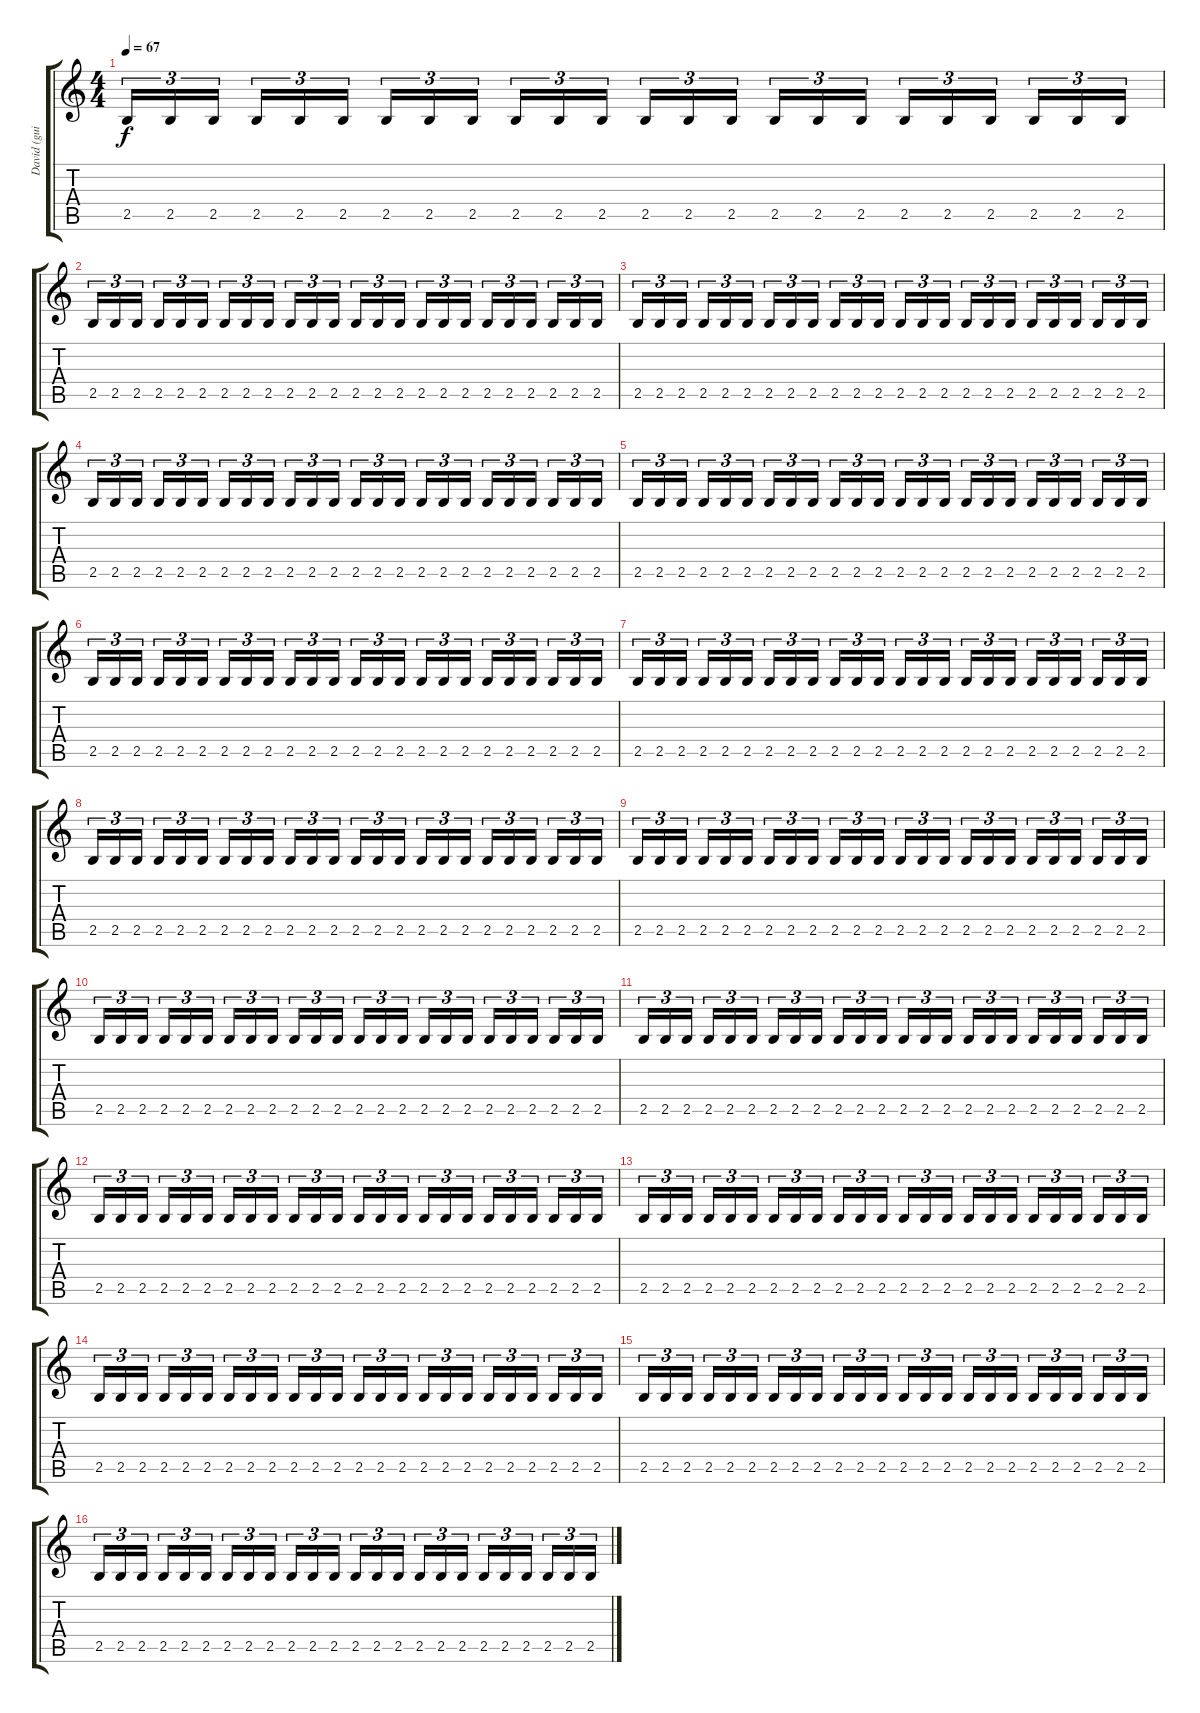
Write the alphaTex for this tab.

\track ("David (guitar dist.)" "David (gui") {instrument distortionguitar}
\staff {score tabs}
\tuning (E4 B3 G3 D3 A2 E2) {hide}
\ts (4 4)
\tempo 67
\clef g2
\ks c
2.5.16{tu (3 2) dy f} 2.5.16{tu (3 2)} 2.5.16{tu (3 2) beam splitsecondary} 2.5.16{tu (3 2)} 2.5.16{tu (3 2)} 2.5.16{tu (3 2)} 2.5.16{tu (3 2)} 2.5.16{tu (3 2)} 2.5.16{tu (3 2) beam splitsecondary} 2.5.16{tu (3 2)} 2.5.16{tu (3 2)} 2.5.16{tu (3 2)} 2.5.16{tu (3 2)} 2.5.16{tu (3 2)} 2.5.16{tu (3 2) beam splitsecondary} 2.5.16{tu (3 2)} 2.5.16{tu (3 2)} 2.5.16{tu (3 2)} 2.5.16{tu (3 2)} 2.5.16{tu (3 2)} 2.5.16{tu (3 2) beam splitsecondary} 2.5.16{tu (3 2)} 2.5.16{tu (3 2)} 2.5.16{tu (3 2)} |
2.5.16{tu (3 2)} 2.5.16{tu (3 2)} 2.5.16{tu (3 2) beam splitsecondary} 2.5.16{tu (3 2)} 2.5.16{tu (3 2)} 2.5.16{tu (3 2)} 2.5.16{tu (3 2)} 2.5.16{tu (3 2)} 2.5.16{tu (3 2) beam splitsecondary} 2.5.16{tu (3 2)} 2.5.16{tu (3 2)} 2.5.16{tu (3 2)} 2.5.16{tu (3 2)} 2.5.16{tu (3 2)} 2.5.16{tu (3 2) beam splitsecondary} 2.5.16{tu (3 2)} 2.5.16{tu (3 2)} 2.5.16{tu (3 2)} 2.5.16{tu (3 2)} 2.5.16{tu (3 2)} 2.5.16{tu (3 2) beam splitsecondary} 2.5.16{tu (3 2)} 2.5.16{tu (3 2)} 2.5.16{tu (3 2)} |
2.5.16{tu (3 2)} 2.5.16{tu (3 2)} 2.5.16{tu (3 2) beam splitsecondary} 2.5.16{tu (3 2)} 2.5.16{tu (3 2)} 2.5.16{tu (3 2)} 2.5.16{tu (3 2)} 2.5.16{tu (3 2)} 2.5.16{tu (3 2) beam splitsecondary} 2.5.16{tu (3 2)} 2.5.16{tu (3 2)} 2.5.16{tu (3 2)} 2.5.16{tu (3 2)} 2.5.16{tu (3 2)} 2.5.16{tu (3 2) beam splitsecondary} 2.5.16{tu (3 2)} 2.5.16{tu (3 2)} 2.5.16{tu (3 2)} 2.5.16{tu (3 2)} 2.5.16{tu (3 2)} 2.5.16{tu (3 2) beam splitsecondary} 2.5.16{tu (3 2)} 2.5.16{tu (3 2)} 2.5.16{tu (3 2)} |
2.5.16{tu (3 2)} 2.5.16{tu (3 2)} 2.5.16{tu (3 2) beam splitsecondary} 2.5.16{tu (3 2)} 2.5.16{tu (3 2)} 2.5.16{tu (3 2)} 2.5.16{tu (3 2)} 2.5.16{tu (3 2)} 2.5.16{tu (3 2) beam splitsecondary} 2.5.16{tu (3 2)} 2.5.16{tu (3 2)} 2.5.16{tu (3 2)} 2.5.16{tu (3 2)} 2.5.16{tu (3 2)} 2.5.16{tu (3 2) beam splitsecondary} 2.5.16{tu (3 2)} 2.5.16{tu (3 2)} 2.5.16{tu (3 2)} 2.5.16{tu (3 2)} 2.5.16{tu (3 2)} 2.5.16{tu (3 2) beam splitsecondary} 2.5.16{tu (3 2)} 2.5.16{tu (3 2)} 2.5.16{tu (3 2)} |
2.5.16{tu (3 2)} 2.5.16{tu (3 2)} 2.5.16{tu (3 2) beam splitsecondary} 2.5.16{tu (3 2)} 2.5.16{tu (3 2)} 2.5.16{tu (3 2)} 2.5.16{tu (3 2)} 2.5.16{tu (3 2)} 2.5.16{tu (3 2) beam splitsecondary} 2.5.16{tu (3 2)} 2.5.16{tu (3 2)} 2.5.16{tu (3 2)} 2.5.16{tu (3 2)} 2.5.16{tu (3 2)} 2.5.16{tu (3 2) beam splitsecondary} 2.5.16{tu (3 2)} 2.5.16{tu (3 2)} 2.5.16{tu (3 2)} 2.5.16{tu (3 2)} 2.5.16{tu (3 2)} 2.5.16{tu (3 2) beam splitsecondary} 2.5.16{tu (3 2)} 2.5.16{tu (3 2)} 2.5.16{tu (3 2)} |
2.5.16{tu (3 2)} 2.5.16{tu (3 2)} 2.5.16{tu (3 2) beam splitsecondary} 2.5.16{tu (3 2)} 2.5.16{tu (3 2)} 2.5.16{tu (3 2)} 2.5.16{tu (3 2)} 2.5.16{tu (3 2)} 2.5.16{tu (3 2) beam splitsecondary} 2.5.16{tu (3 2)} 2.5.16{tu (3 2)} 2.5.16{tu (3 2)} 2.5.16{tu (3 2)} 2.5.16{tu (3 2)} 2.5.16{tu (3 2) beam splitsecondary} 2.5.16{tu (3 2)} 2.5.16{tu (3 2)} 2.5.16{tu (3 2)} 2.5.16{tu (3 2)} 2.5.16{tu (3 2)} 2.5.16{tu (3 2) beam splitsecondary} 2.5.16{tu (3 2)} 2.5.16{tu (3 2)} 2.5.16{tu (3 2)} |
2.5.16{tu (3 2)} 2.5.16{tu (3 2)} 2.5.16{tu (3 2) beam splitsecondary} 2.5.16{tu (3 2)} 2.5.16{tu (3 2)} 2.5.16{tu (3 2)} 2.5.16{tu (3 2)} 2.5.16{tu (3 2)} 2.5.16{tu (3 2) beam splitsecondary} 2.5.16{tu (3 2)} 2.5.16{tu (3 2)} 2.5.16{tu (3 2)} 2.5.16{tu (3 2)} 2.5.16{tu (3 2)} 2.5.16{tu (3 2) beam splitsecondary} 2.5.16{tu (3 2)} 2.5.16{tu (3 2)} 2.5.16{tu (3 2)} 2.5.16{tu (3 2)} 2.5.16{tu (3 2)} 2.5.16{tu (3 2) beam splitsecondary} 2.5.16{tu (3 2)} 2.5.16{tu (3 2)} 2.5.16{tu (3 2)} |
2.5.16{tu (3 2)} 2.5.16{tu (3 2)} 2.5.16{tu (3 2) beam splitsecondary} 2.5.16{tu (3 2)} 2.5.16{tu (3 2)} 2.5.16{tu (3 2)} 2.5.16{tu (3 2)} 2.5.16{tu (3 2)} 2.5.16{tu (3 2) beam splitsecondary} 2.5.16{tu (3 2)} 2.5.16{tu (3 2)} 2.5.16{tu (3 2)} 2.5.16{tu (3 2)} 2.5.16{tu (3 2)} 2.5.16{tu (3 2) beam splitsecondary} 2.5.16{tu (3 2)} 2.5.16{tu (3 2)} 2.5.16{tu (3 2)} 2.5.16{tu (3 2)} 2.5.16{tu (3 2)} 2.5.16{tu (3 2) beam splitsecondary} 2.5.16{tu (3 2)} 2.5.16{tu (3 2)} 2.5.16{tu (3 2)} |
2.5.16{tu (3 2)} 2.5.16{tu (3 2)} 2.5.16{tu (3 2) beam splitsecondary} 2.5.16{tu (3 2)} 2.5.16{tu (3 2)} 2.5.16{tu (3 2)} 2.5.16{tu (3 2)} 2.5.16{tu (3 2)} 2.5.16{tu (3 2) beam splitsecondary} 2.5.16{tu (3 2)} 2.5.16{tu (3 2)} 2.5.16{tu (3 2)} 2.5.16{tu (3 2)} 2.5.16{tu (3 2)} 2.5.16{tu (3 2) beam splitsecondary} 2.5.16{tu (3 2)} 2.5.16{tu (3 2)} 2.5.16{tu (3 2)} 2.5.16{tu (3 2)} 2.5.16{tu (3 2)} 2.5.16{tu (3 2) beam splitsecondary} 2.5.16{tu (3 2)} 2.5.16{tu (3 2)} 2.5.16{tu (3 2)} |
2.5.16{tu (3 2)} 2.5.16{tu (3 2)} 2.5.16{tu (3 2) beam splitsecondary} 2.5.16{tu (3 2)} 2.5.16{tu (3 2)} 2.5.16{tu (3 2)} 2.5.16{tu (3 2)} 2.5.16{tu (3 2)} 2.5.16{tu (3 2) beam splitsecondary} 2.5.16{tu (3 2)} 2.5.16{tu (3 2)} 2.5.16{tu (3 2)} 2.5.16{tu (3 2)} 2.5.16{tu (3 2)} 2.5.16{tu (3 2) beam splitsecondary} 2.5.16{tu (3 2)} 2.5.16{tu (3 2)} 2.5.16{tu (3 2)} 2.5.16{tu (3 2)} 2.5.16{tu (3 2)} 2.5.16{tu (3 2) beam splitsecondary} 2.5.16{tu (3 2)} 2.5.16{tu (3 2)} 2.5.16{tu (3 2)} |
2.5.16{tu (3 2)} 2.5.16{tu (3 2)} 2.5.16{tu (3 2) beam splitsecondary} 2.5.16{tu (3 2)} 2.5.16{tu (3 2)} 2.5.16{tu (3 2)} 2.5.16{tu (3 2)} 2.5.16{tu (3 2)} 2.5.16{tu (3 2) beam splitsecondary} 2.5.16{tu (3 2)} 2.5.16{tu (3 2)} 2.5.16{tu (3 2)} 2.5.16{tu (3 2)} 2.5.16{tu (3 2)} 2.5.16{tu (3 2) beam splitsecondary} 2.5.16{tu (3 2)} 2.5.16{tu (3 2)} 2.5.16{tu (3 2)} 2.5.16{tu (3 2)} 2.5.16{tu (3 2)} 2.5.16{tu (3 2) beam splitsecondary} 2.5.16{tu (3 2)} 2.5.16{tu (3 2)} 2.5.16{tu (3 2)} |
2.5.16{tu (3 2)} 2.5.16{tu (3 2)} 2.5.16{tu (3 2) beam splitsecondary} 2.5.16{tu (3 2)} 2.5.16{tu (3 2)} 2.5.16{tu (3 2)} 2.5.16{tu (3 2)} 2.5.16{tu (3 2)} 2.5.16{tu (3 2) beam splitsecondary} 2.5.16{tu (3 2)} 2.5.16{tu (3 2)} 2.5.16{tu (3 2)} 2.5.16{tu (3 2)} 2.5.16{tu (3 2)} 2.5.16{tu (3 2) beam splitsecondary} 2.5.16{tu (3 2)} 2.5.16{tu (3 2)} 2.5.16{tu (3 2)} 2.5.16{tu (3 2)} 2.5.16{tu (3 2)} 2.5.16{tu (3 2) beam splitsecondary} 2.5.16{tu (3 2)} 2.5.16{tu (3 2)} 2.5.16{tu (3 2)} |
2.5.16{tu (3 2)} 2.5.16{tu (3 2)} 2.5.16{tu (3 2) beam splitsecondary} 2.5.16{tu (3 2)} 2.5.16{tu (3 2)} 2.5.16{tu (3 2)} 2.5.16{tu (3 2)} 2.5.16{tu (3 2)} 2.5.16{tu (3 2) beam splitsecondary} 2.5.16{tu (3 2)} 2.5.16{tu (3 2)} 2.5.16{tu (3 2)} 2.5.16{tu (3 2)} 2.5.16{tu (3 2)} 2.5.16{tu (3 2) beam splitsecondary} 2.5.16{tu (3 2)} 2.5.16{tu (3 2)} 2.5.16{tu (3 2)} 2.5.16{tu (3 2)} 2.5.16{tu (3 2)} 2.5.16{tu (3 2) beam splitsecondary} 2.5.16{tu (3 2)} 2.5.16{tu (3 2)} 2.5.16{tu (3 2)} |
2.5.16{tu (3 2)} 2.5.16{tu (3 2)} 2.5.16{tu (3 2) beam splitsecondary} 2.5.16{tu (3 2)} 2.5.16{tu (3 2)} 2.5.16{tu (3 2)} 2.5.16{tu (3 2)} 2.5.16{tu (3 2)} 2.5.16{tu (3 2) beam splitsecondary} 2.5.16{tu (3 2)} 2.5.16{tu (3 2)} 2.5.16{tu (3 2)} 2.5.16{tu (3 2)} 2.5.16{tu (3 2)} 2.5.16{tu (3 2) beam splitsecondary} 2.5.16{tu (3 2)} 2.5.16{tu (3 2)} 2.5.16{tu (3 2)} 2.5.16{tu (3 2)} 2.5.16{tu (3 2)} 2.5.16{tu (3 2) beam splitsecondary} 2.5.16{tu (3 2)} 2.5.16{tu (3 2)} 2.5.16{tu (3 2)} |
2.5.16{tu (3 2)} 2.5.16{tu (3 2)} 2.5.16{tu (3 2) beam splitsecondary} 2.5.16{tu (3 2)} 2.5.16{tu (3 2)} 2.5.16{tu (3 2)} 2.5.16{tu (3 2)} 2.5.16{tu (3 2)} 2.5.16{tu (3 2) beam splitsecondary} 2.5.16{tu (3 2)} 2.5.16{tu (3 2)} 2.5.16{tu (3 2)} 2.5.16{tu (3 2)} 2.5.16{tu (3 2)} 2.5.16{tu (3 2) beam splitsecondary} 2.5.16{tu (3 2)} 2.5.16{tu (3 2)} 2.5.16{tu (3 2)} 2.5.16{tu (3 2)} 2.5.16{tu (3 2)} 2.5.16{tu (3 2) beam splitsecondary} 2.5.16{tu (3 2)} 2.5.16{tu (3 2)} 2.5.16{tu (3 2)} |
2.5.16{tu (3 2)} 2.5.16{tu (3 2)} 2.5.16{tu (3 2) beam splitsecondary} 2.5.16{tu (3 2)} 2.5.16{tu (3 2)} 2.5.16{tu (3 2)} 2.5.16{tu (3 2)} 2.5.16{tu (3 2)} 2.5.16{tu (3 2) beam splitsecondary} 2.5.16{tu (3 2)} 2.5.16{tu (3 2)} 2.5.16{tu (3 2)} 2.5.16{tu (3 2)} 2.5.16{tu (3 2)} 2.5.16{tu (3 2) beam splitsecondary} 2.5.16{tu (3 2)} 2.5.16{tu (3 2)} 2.5.16{tu (3 2)} 2.5.16{tu (3 2)} 2.5.16{tu (3 2)} 2.5.16{tu (3 2) beam splitsecondary} 2.5.16{tu (3 2)} 2.5.16{tu (3 2)} 2.5.16{tu (3 2)}
